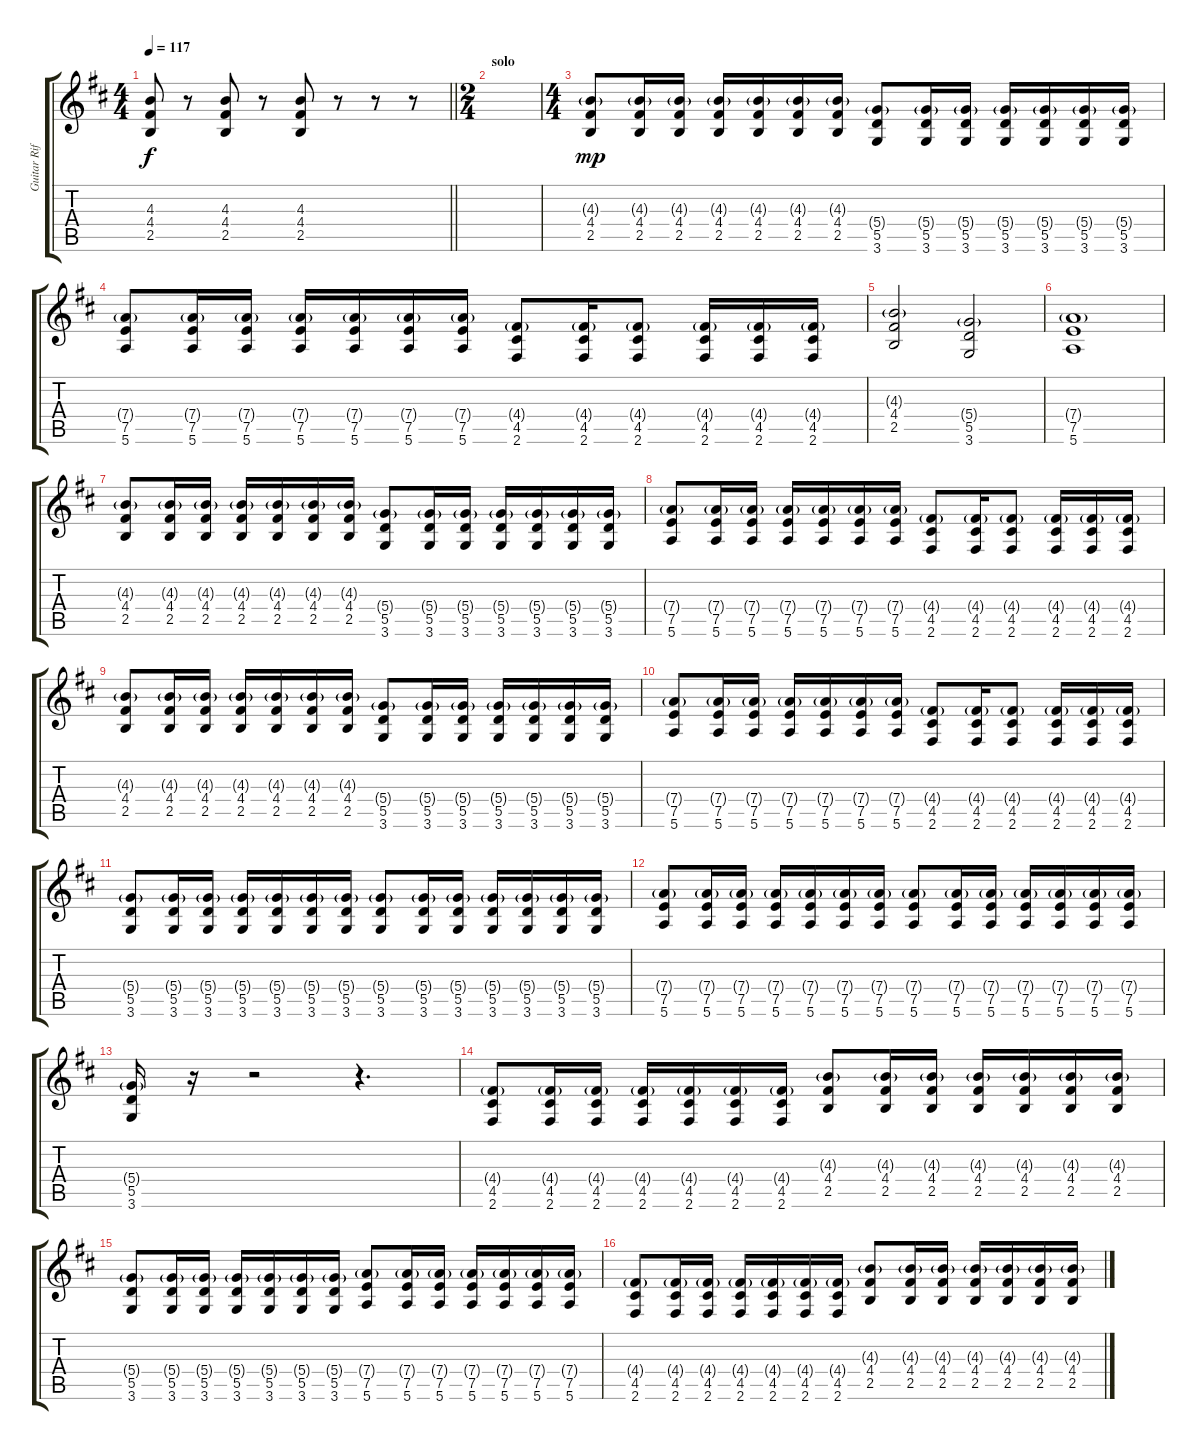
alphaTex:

\track ("Guitar Riff" "Guitar Rif") {instrument distortionguitar}
\staff {score tabs}
\tuning (E4 B3 G3 D3 A2 E2) {hide}
\ts (4 4)
\tempo 117
\clef g2
\barLineRight lightlight
\ks d
(4.3 4.4 2.5).8{dy f} r.8 (4.3 4.4 2.5).8 r.8 (4.3 4.4 2.5).8 r.8 r.8 r.8 |
\ts (2 4)
\section ("" "solo")
|
\ts (4 4)
(4.3{g} 4.4 2.5).8{dy mp volume 13 balance 6} (4.3{g} 4.4 2.5).16 (4.3{g} 4.4 2.5).16 (4.3{g} 4.4 2.5).16 (4.3{g} 4.4 2.5).16 (4.3{g} 4.4 2.5).16 (4.3{g} 4.4 2.5).16 (5.4{g} 5.5 3.6).8 (5.4{g} 5.5 3.6).16 (5.4{g} 5.5 3.6).16 (5.4{g} 5.5 3.6).16 (5.4{g} 5.5 3.6).16 (5.4{g} 5.5 3.6).16 (5.4{g} 5.5 3.6).16 |
(7.4{g} 7.5 5.6).8 (7.4{g} 7.5 5.6).16 (7.4{g} 7.5 5.6).16 (7.4{g} 7.5 5.6).16 (7.4{g} 7.5 5.6).16 (7.4{g} 7.5 5.6).16 (7.4{g} 7.5 5.6).16 (4.4{g} 4.5 2.6).8 (4.4{g} 4.5 2.6).16 (4.4{g} 4.5 2.6).8 (4.4{g} 4.5 2.6).16 (4.4{g} 4.5 2.6).16 (4.4{g} 4.5 2.6).16 |
(4.3{g} 4.4 2.5).2 (5.4{g} 5.5 3.6).2 |
(7.4{g} 7.5 5.6).1 |
(4.3{g} 4.4 2.5).8 (4.3{g} 4.4 2.5).16 (4.3{g} 4.4 2.5).16 (4.3{g} 4.4 2.5).16 (4.3{g} 4.4 2.5).16 (4.3{g} 4.4 2.5).16 (4.3{g} 4.4 2.5).16 (5.4{g} 5.5 3.6).8 (5.4{g} 5.5 3.6).16 (5.4{g} 5.5 3.6).16 (5.4{g} 5.5 3.6).16 (5.4{g} 5.5 3.6).16 (5.4{g} 5.5 3.6).16 (5.4{g} 5.5 3.6).16 |
(7.4{g} 7.5 5.6).8 (7.4{g} 7.5 5.6).16 (7.4{g} 7.5 5.6).16 (7.4{g} 7.5 5.6).16 (7.4{g} 7.5 5.6).16 (7.4{g} 7.5 5.6).16 (7.4{g} 7.5 5.6).16 (4.4{g} 4.5 2.6).8 (4.4{g} 4.5 2.6).16 (4.4{g} 4.5 2.6).8 (4.4{g} 4.5 2.6).16 (4.4{g} 4.5 2.6).16 (4.4{g} 4.5 2.6).16 |
(4.3{g} 4.4 2.5).8 (4.3{g} 4.4 2.5).16 (4.3{g} 4.4 2.5).16 (4.3{g} 4.4 2.5).16 (4.3{g} 4.4 2.5).16 (4.3{g} 4.4 2.5).16 (4.3{g} 4.4 2.5).16 (5.4{g} 5.5 3.6).8 (5.4{g} 5.5 3.6).16 (5.4{g} 5.5 3.6).16 (5.4{g} 5.5 3.6).16 (5.4{g} 5.5 3.6).16 (5.4{g} 5.5 3.6).16 (5.4{g} 5.5 3.6).16 |
(7.4{g} 7.5 5.6).8 (7.4{g} 7.5 5.6).16 (7.4{g} 7.5 5.6).16 (7.4{g} 7.5 5.6).16 (7.4{g} 7.5 5.6).16 (7.4{g} 7.5 5.6).16 (7.4{g} 7.5 5.6).16 (4.4{g} 4.5 2.6).8 (4.4{g} 4.5 2.6).16 (4.4{g} 4.5 2.6).8 (4.4{g} 4.5 2.6).16 (4.4{g} 4.5 2.6).16 (4.4{g} 4.5 2.6).16 |
(5.4{g} 5.5 3.6).8 (5.4{g} 5.5 3.6).16 (5.4{g} 5.5 3.6).16 (5.4{g} 5.5 3.6).16 (5.4{g} 5.5 3.6).16 (5.4{g} 5.5 3.6).16 (5.4{g} 5.5 3.6).16 (5.4{g} 5.5 3.6).8 (5.4{g} 5.5 3.6).16 (5.4{g} 5.5 3.6).16 (5.4{g} 5.5 3.6).16 (5.4{g} 5.5 3.6).16 (5.4{g} 5.5 3.6).16 (5.4{g} 5.5 3.6).16 |
(7.4{g} 7.5 5.6).8 (7.4{g} 7.5 5.6).16 (7.4{g} 7.5 5.6).16 (7.4{g} 7.5 5.6).16 (7.4{g} 7.5 5.6).16 (7.4{g} 7.5 5.6).16 (7.4{g} 7.5 5.6).16 (7.4{g} 7.5 5.6).8 (7.4{g} 7.5 5.6).16 (7.4{g} 7.5 5.6).16 (7.4{g} 7.5 5.6).16 (7.4{g} 7.5 5.6).16 (7.4{g} 7.5 5.6).16 (7.4{g} 7.5 5.6).16 |
(5.4{g} 5.5 3.6).16 r.16 r.2 r.4{d} |
(4.4{g} 4.5 2.6).8 (4.4{g} 4.5 2.6).16 (4.4{g} 4.5 2.6).16 (4.4{g} 4.5 2.6).16 (4.4{g} 4.5 2.6).16 (4.4{g} 4.5 2.6).16 (4.4{g} 4.5 2.6).16 (4.3{g} 4.4 2.5).8 (4.3{g} 4.4 2.5).16 (4.3{g} 4.4 2.5).16 (4.3{g} 4.4 2.5).16 (4.3{g} 4.4 2.5).16 (4.3{g} 4.4 2.5).16 (4.3{g} 4.4 2.5).16 |
(5.4{g} 5.5 3.6).8 (5.4{g} 5.5 3.6).16 (5.4{g} 5.5 3.6).16 (5.4{g} 5.5 3.6).16 (5.4{g} 5.5 3.6).16 (5.4{g} 5.5 3.6).16 (5.4{g} 5.5 3.6).16 (7.4{g} 7.5 5.6).8 (7.4{g} 7.5 5.6).16 (7.4{g} 7.5 5.6).16 (7.4{g} 7.5 5.6).16 (7.4{g} 7.5 5.6).16 (7.4{g} 7.5 5.6).16 (7.4{g} 7.5 5.6).16 |
(4.4{g} 4.5 2.6).8 (4.4{g} 4.5 2.6).16 (4.4{g} 4.5 2.6).16 (4.4{g} 4.5 2.6).16 (4.4{g} 4.5 2.6).16 (4.4{g} 4.5 2.6).16 (4.4{g} 4.5 2.6).16 (4.3{g} 4.4 2.5).8 (4.3{g} 4.4 2.5).16 (4.3{g} 4.4 2.5).16 (4.3{g} 4.4 2.5).16 (4.3{g} 4.4 2.5).16 (4.3{g} 4.4 2.5).16 (4.3{g} 4.4 2.5).16
